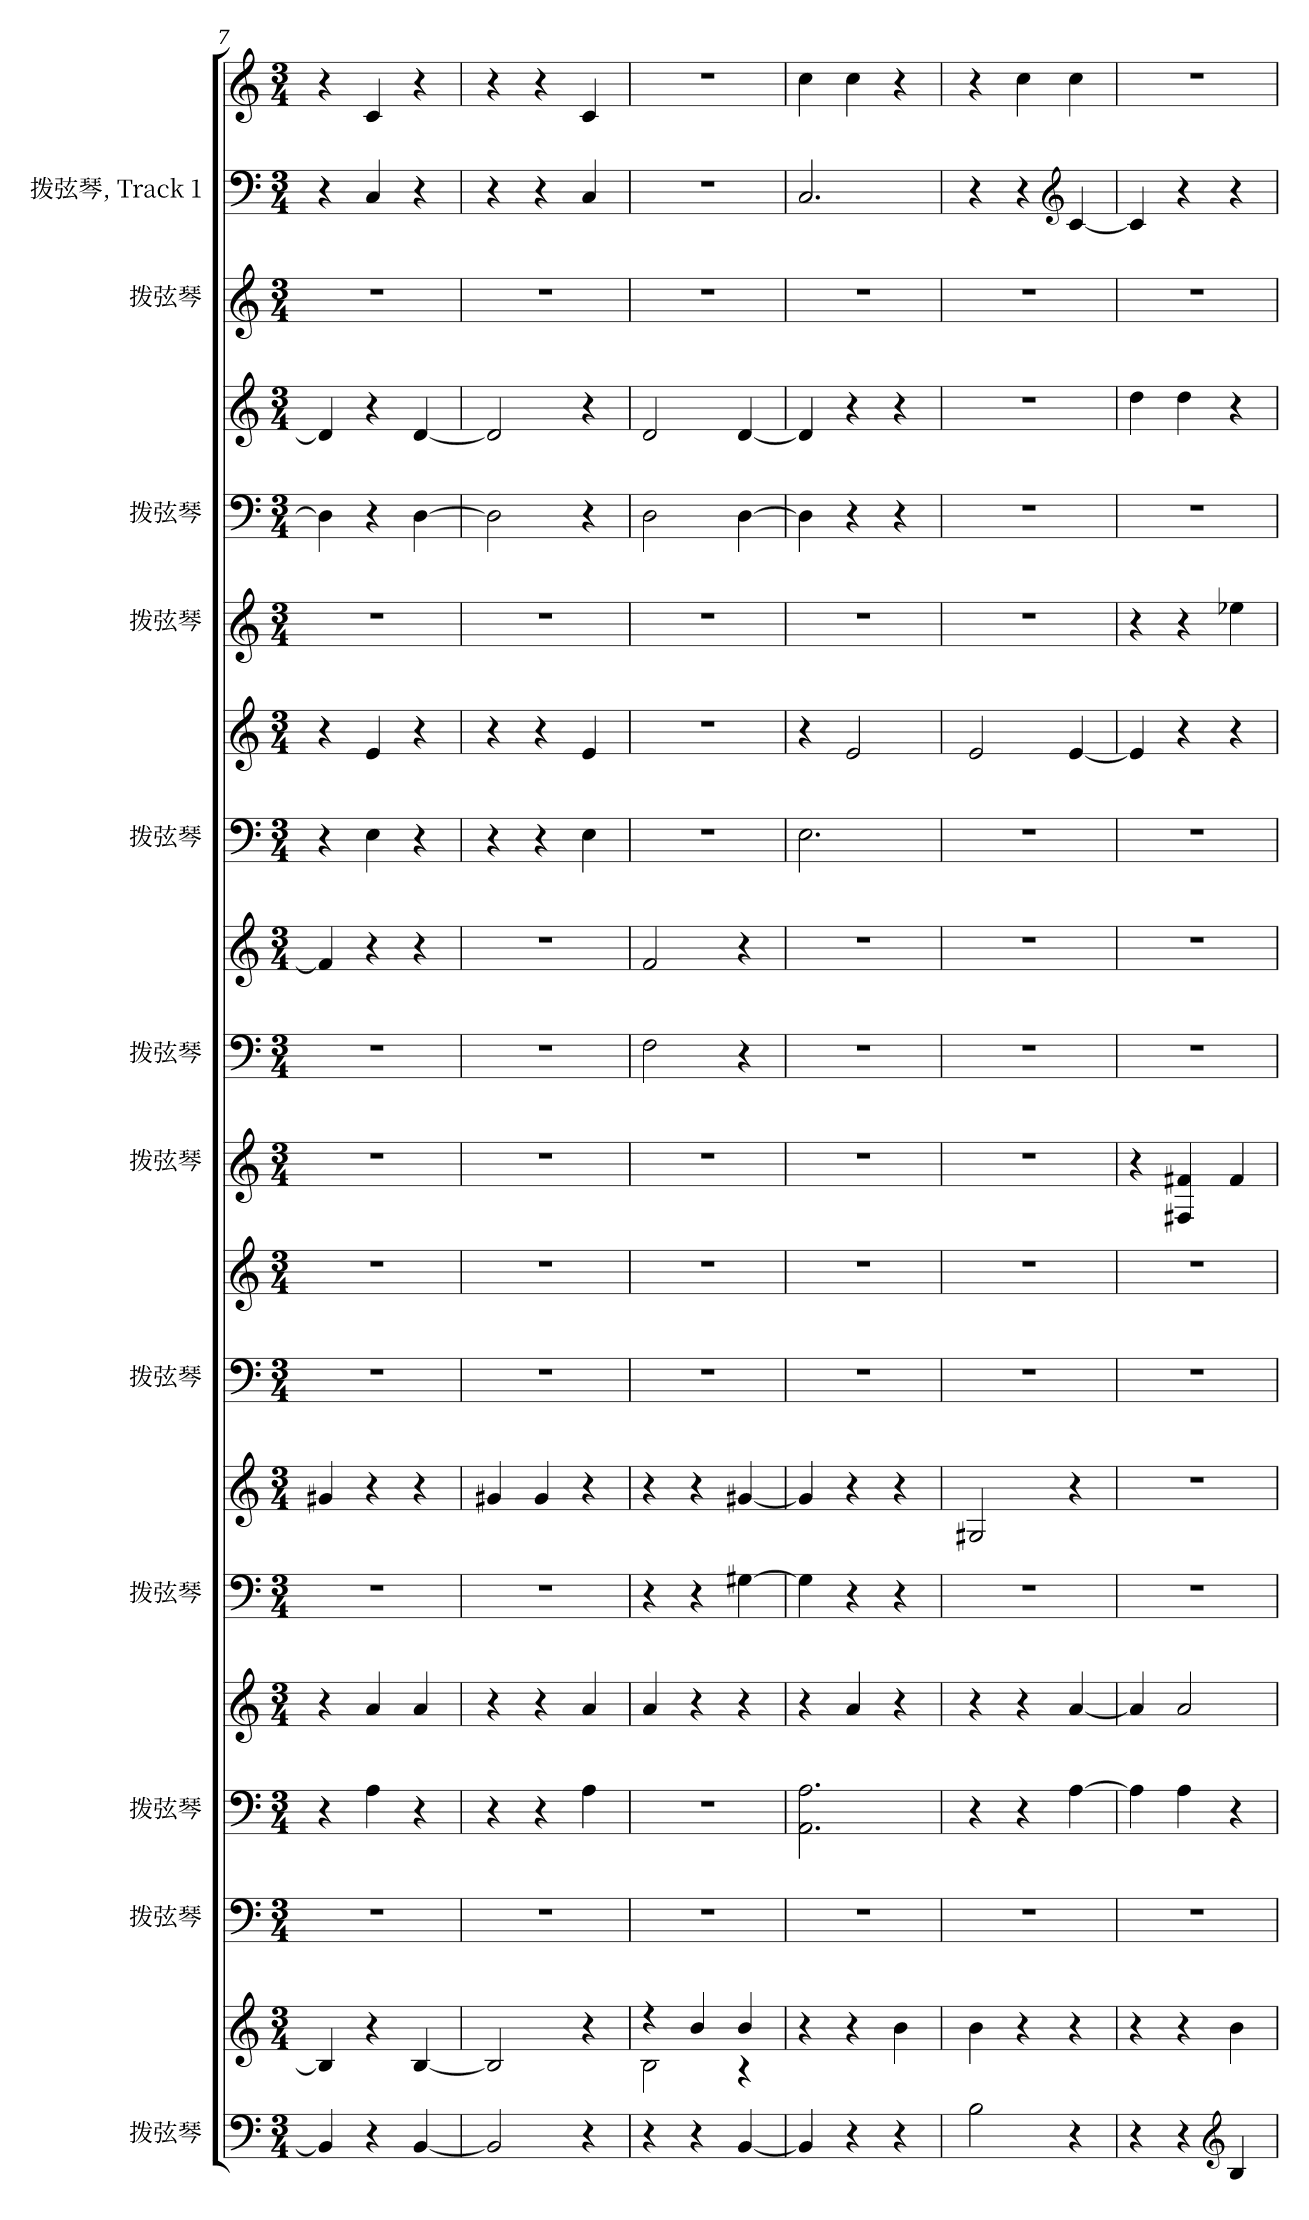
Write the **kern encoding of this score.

**kern	**kern	**kern	**kern	**kern	**kern	**kern	**kern	**kern	**kern	**kern	**kern	**kern	**kern	**kern	**kern	**kern	**kern	**kern	**kern
*part12	*part12	*part11	*part10	*part10	*part9	*part9	*part8	*part8	*part7	*part6	*part6	*part5	*part5	*part4	*part3	*part3	*part2	*part1	*part1
*staff20	*staff19	*staff18	*staff17	*staff16	*staff15	*staff14	*staff13	*staff12	*staff11	*staff10	*staff9	*staff8	*staff7	*staff6	*staff5	*staff4	*staff3	*staff2	*staff1
*I"拨弦琴	*	*I"拨弦琴	*I"拨弦琴	*	*I"拨弦琴	*	*I"拨弦琴	*	*I"拨弦琴	*I"拨弦琴	*	*I"拨弦琴	*	*I"拨弦琴	*I"拨弦琴	*	*I"拨弦琴	*I"拨弦琴, Track 1	*
*clefF4	*clefG2	*clefF4	*clefF4	*clefG2	*clefF4	*clefG2	*clefF4	*clefG2	*clefG2	*clefF4	*clefG2	*clefF4	*clefG2	*clefG2	*clefF4	*clefG2	*clefG2	*clefF4	*clefG2
*k[]	*k[]	*k[]	*k[]	*k[]	*k[]	*k[]	*k[]	*k[]	*k[]	*k[]	*k[]	*k[]	*k[]	*k[]	*k[]	*k[]	*k[]	*k[]	*k[]
*M3/4	*M3/4	*M3/4	*M3/4	*M3/4	*M3/4	*M3/4	*M3/4	*M3/4	*M3/4	*M3/4	*M3/4	*M3/4	*M3/4	*M3/4	*M3/4	*M3/4	*M3/4	*M3/4	*M3/4
=7	=7	=7	=7	=7	=7	=7	=7	=7	=7	=7	=7	=7	=7	=7	=7	=7	=7	=7	=7
4BB/]	4B/]	2.r	4r	4r	2.r	4g#X/	2.r	2.r	2.r	2.r	4f/]	4r	4r	2.r	4D\]	4d/]	2.r	4r	4r
4r	4r	.	4A\	4a/	.	4r	.	.	.	.	4r	4E\	4e/	.	4r	4r	.	4C/	4c/
[4BB/	[4B/	.	4r	4a/	.	4r	.	.	.	.	4r	4r	4r	.	[4D\	[4d/	.	4r	4r
!!LO:PB:g=z
=8	=8	=8	=8	=8	=8	=8	=8	=8	=8	=8	=8	=8	=8	=8	=8	=8	=8	=8	=8
2BB/]	2B/]	2.r	4r	4r	2.r	4g#X/	2.r	2.r	2.r	2.r	2.r	4r	4r	2.r	2D\]	2d/]	2.r	4r	4r
.	.	.	4r	4r	.	4g#/	.	.	.	.	.	4r	4r	.	.	.	.	4r	4r
4r	4r	.	4A\	4a/	.	4r	.	.	.	.	.	4E\	4e/	.	4r	4r	.	4C/	4c/
=9	=9	=9	=9	=9	=9	=9	=9	=9	=9	=9	=9	=9	=9	=9	=9	=9	=9	=9	=9
*	*^	*	*	*	*	*	*	*	*	*	*	*	*	*	*	*	*	*	*
4r	4r	2B\	2.r	2.r	4a/	4r	4r	2.r	2.r	2.r	2F\	2f/	2.r	2.r	2.r	2D\	2d/	2.r	2.r	2.r
4r	4b/	.	.	.	4r	4r	4r	.	.	.	.	.	.	.	.	.	.	.	.	.
[4BB/	4b/	4r	.	.	4r	[4G#X\	[4g#X/	.	.	.	4r	4r	.	.	.	[4D\	[4d/	.	.	.
*	*v	*v	*	*	*	*	*	*	*	*	*	*	*	*	*	*	*	*	*	*
=10	=10	=10	=10	=10	=10	=10	=10	=10	=10	=10	=10	=10	=10	=10	=10	=10	=10	=10	=10
4BB/]	4r	2.r	2.AA\ 2.A\	4r	4G#\]	4g#/]	2.r	2.r	2.r	2.r	2.r	2.E\	4r	2.r	4D\]	4d/]	2.r	2.C/	4cc\
4r	4r	.	.	4a/	4r	4r	.	.	.	.	.	.	2e/	.	4r	4r	.	.	4cc\
4r	4b\	.	.	4r	4r	4r	.	.	.	.	.	.	.	.	4r	4r	.	.	4r
=11	=11	=11	=11	=11	=11	=11	=11	=11	=11	=11	=11	=11	=11	=11	=11	=11	=11	=11	=11
2B\	4b\	2.r	4r	4r	2.r	2G#X/	2.r	2.r	2.r	2.r	2.r	2.r	2e/	2.r	2.r	2.r	2.r	4r	4r
.	4r	.	4r	4r	.	.	.	.	.	.	.	.	.	.	.	.	.	4r	4cc\
*	*	*	*	*	*	*	*	*	*	*	*	*	*	*	*	*	*	*clefG2	*
4r	4r	.	[4A\	[4a/	.	4r	.	.	.	.	.	.	[4e/	.	.	.	.	[4c/	4cc\
=12	=12	=12	=12	=12	=12	=12	=12	=12	=12	=12	=12	=12	=12	=12	=12	=12	=12	=12	=12
4r	4r	2.r	4A\]	4a/]	2.r	2.r	2.r	2.r	4r	2.r	2.r	2.r	4e/]	4r	2.r	4dd\	2.r	4c/]	2.r
4r	4r	.	4A\	2a/	.	.	.	.	4F#X/ 4f#X/	.	.	.	4r	4r	.	4dd\	.	4r	.
*clefG2	*	*	*	*	*	*	*	*	*	*	*	*	*	*	*	*	*	*	*
4B/	4b\	.	4r	.	.	.	.	.	4f#/	.	.	.	4r	4ee-X\	.	4r	.	4r	.
=	=	=	=	=	=	=	=	=	=	=	=	=	=	=	=	=	=	=	=
*-	*-	*-	*-	*-	*-	*-	*-	*-	*-	*-	*-	*-	*-	*-	*-	*-	*-	*-	*-
